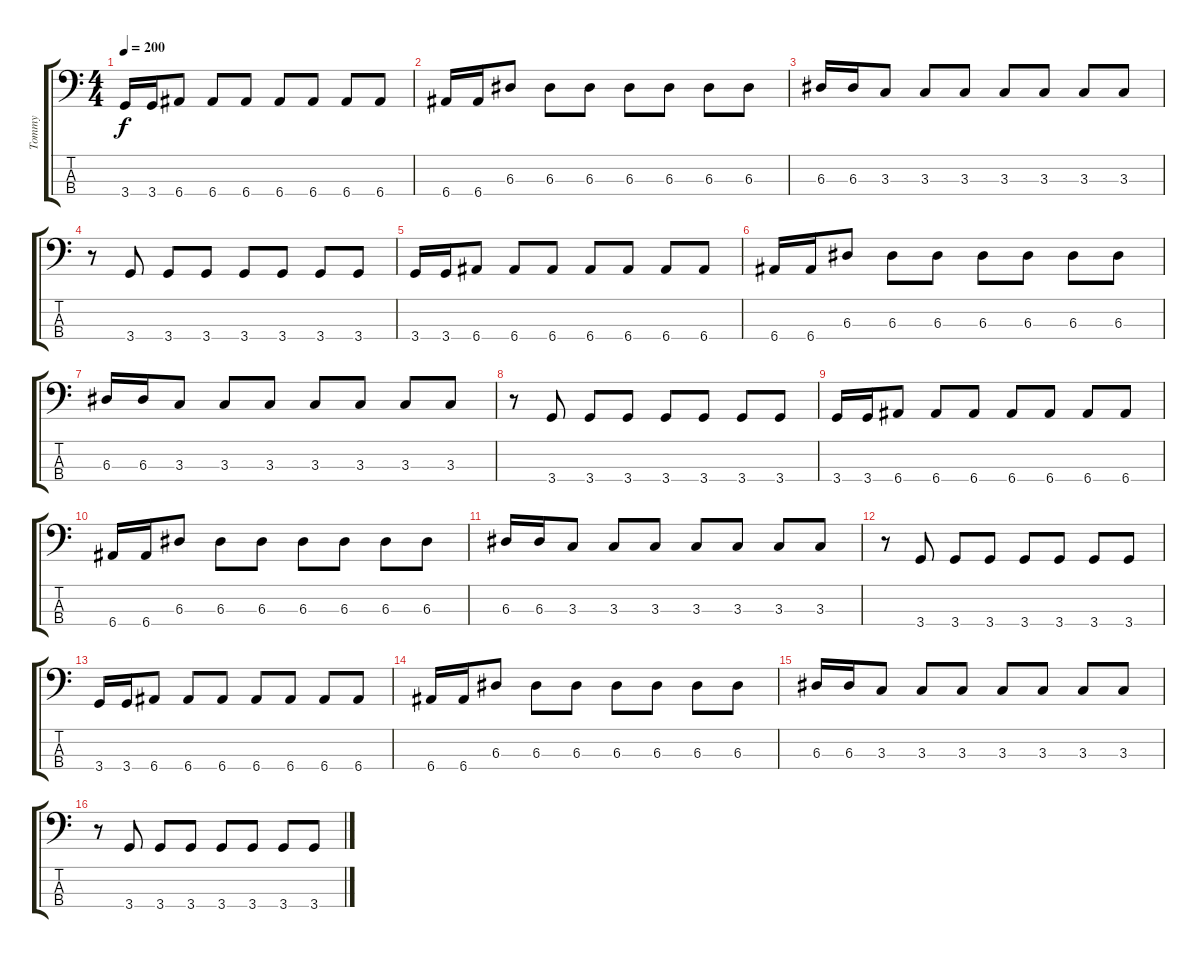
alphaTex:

\track ("Tommy" "Tommy") {instrument fretlessbass}
\staff {score tabs}
\tuning (G2 D2 A1 E1) {hide}
\ts (4 4)
\tempo 200
\clef f4
\ks c
3.4.16{dy f} 3.4.16 6.4.8 6.4.8 6.4.8 6.4.8 6.4.8 6.4.8 6.4.8 |
6.4.16 6.4.16 6.3.8 6.3.8 6.3.8 6.3.8 6.3.8 6.3.8 6.3.8 |
6.3.16 6.3.16 3.3.8 3.3.8 3.3.8 3.3.8 3.3.8 3.3.8 3.3.8 |
r.8 3.4.8 3.4.8 3.4.8 3.4.8 3.4.8 3.4.8 3.4.8 |
3.4.16 3.4.16 6.4.8 6.4.8 6.4.8 6.4.8 6.4.8 6.4.8 6.4.8 |
6.4.16 6.4.16 6.3.8 6.3.8 6.3.8 6.3.8 6.3.8 6.3.8 6.3.8 |
6.3.16 6.3.16 3.3.8 3.3.8 3.3.8 3.3.8 3.3.8 3.3.8 3.3.8 |
r.8 3.4.8 3.4.8 3.4.8 3.4.8 3.4.8 3.4.8 3.4.8 |
3.4.16 3.4.16 6.4.8 6.4.8 6.4.8 6.4.8 6.4.8 6.4.8 6.4.8 |
6.4.16 6.4.16 6.3.8 6.3.8 6.3.8 6.3.8 6.3.8 6.3.8 6.3.8 |
6.3.16 6.3.16 3.3.8 3.3.8 3.3.8 3.3.8 3.3.8 3.3.8 3.3.8 |
r.8 3.4.8 3.4.8 3.4.8 3.4.8 3.4.8 3.4.8 3.4.8 |
3.4.16 3.4.16 6.4.8 6.4.8 6.4.8 6.4.8 6.4.8 6.4.8 6.4.8 |
6.4.16 6.4.16 6.3.8 6.3.8 6.3.8 6.3.8 6.3.8 6.3.8 6.3.8 |
6.3.16 6.3.16 3.3.8 3.3.8 3.3.8 3.3.8 3.3.8 3.3.8 3.3.8 |
r.8 3.4.8 3.4.8 3.4.8 3.4.8 3.4.8 3.4.8 3.4.8
